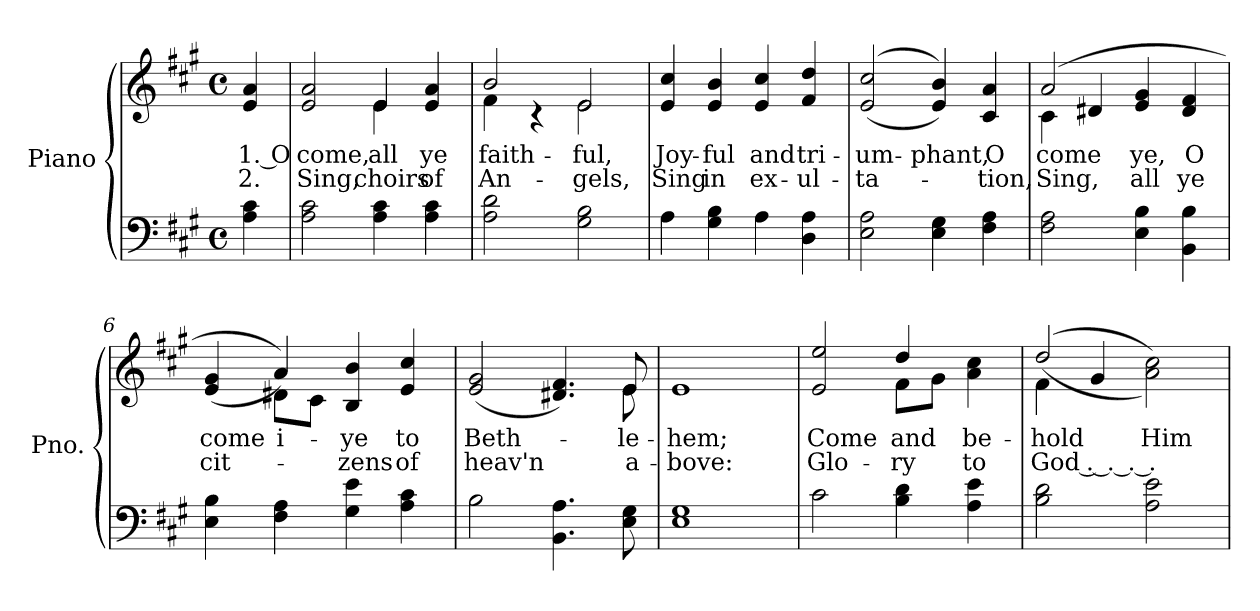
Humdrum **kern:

**kern	**kern	**text	**text
*part1	*part1	*part1	*part1
*staff2	*staff1	*staff1	*staff1
*I"Piano	*	*	*
*I'Pno.	*	*	*
!!LO:PB:g=z
*clefF4	*clefG2	*	*
*k[f#c#g#]	*k[f#c#g#]	*	*
*A:	*A:	*	*
*M4/4	*M4/4	*	*
*met(c)	*met(c)	*	*
=	=	=	=
!	!	!LO:LY:b:color=#000000	!LO:LY:b:color=#000000
4Ai\ 4c#i	4ei/ 4ai	1. O	2.
=1	=1	=1	=1
!	!	!LO:LY:b:color=#000000	!LO:LY:b:color=#000000
*	*^	*	*
2Ai\ 2c#i	2ei/ 2ai	2ryy	come,	Sing,
!	!	!	!LO:LY:b:color=#000000	!LO:LY:b:color=#000000
4Ai\ 4c#i	4ei/	4ei\	all	choirs
!	!	!	!LO:LY:b:color=#000000	!LO:LY:b:color=#000000
4Ai\ 4c#i	4ei/ 4ai	4ryy	ye	of
=2	=2	=2	=2	=2
!	!	!	!LO:LY:b:color=#000000	!LO:LY:b:color=#000000
2Ai\ 2di	2bi/	4f#i\	faith-	An-
.	.	4r	.	.
!	!	!	!LO:LY:b:color=#000000	!LO:LY:b:color=#000000
2G#i\ 2Bi	2ei/	2ei\	-ful,	-gels,
*	*v	*v	*	*
=3	=3	=3	=3
*	*^	*	*
!	!	!	!LO:LY:b:color=#000000	!LO:LY:b:color=#000000
*	*v	*v	*	*
4Ai\	4ei/ 4cc#i	Joy-	Sing
!	!	!LO:LY:b:color=#000000	!LO:LY:b:color=#000000
4G#i\ 4Bi	4ei/ 4bi	-ful	in
!	!	!LO:LY:b:color=#000000	!LO:LY:b:color=#000000
4Ai\	4ei/ 4cc#i	and	ex-
!	!	!LO:LY:b:color=#000000	!LO:LY:b:color=#000000
4Di\ 4Ai	4f#i/ 4ddi	tri-	-ul-
=4	=4	=4	=4
!	!	!LO:LY:b:color=#000000	!LO:LY:b:color=#000000
2Ei\ 2Ai	((2ei/ 2cc#i	-um-	-ta-
!	!	!LO:LY:b:color=#000000	!
4Ei\ 4G#i	4ei/ 4bi))	-phant,	.
!	!	!LO:LY:b:color=#000000	!LO:LY:b:color=#000000
4F#i\ 4Ai	4c#i/ 4ai	O	-tion,
=5	=5	=5	=5
!	!	!LO:LY:b:color=#000000	!LO:LY:b:color=#000000
*	*^	*	*
2F#i\ 2Ai	(2ai/	4c#i\	come	Sing,
.	.	4d#Xi/	.	.
!	!	!	!LO:LY:b:color=#000000	!LO:LY:b:color=#000000
4Ei\ 4Bi	4ei/ 4g#i	2ryy	ye,	all
!	!	!	!LO:LY:b:color=#000000	!LO:LY:b:color=#000000
4BBi\ 4Bi	4d#i/ 4f#i	.	O	ye
=6	=6	=6	=6	=6
!	!	!	!LO:LY:b:color=#000000	!LO:LY:b:color=#000000
4Ei\ 4Bi	(4ei/ 4g#i	4ryy	come	cit-
!	!	!	!LO:LY:b:color=#000000	!
4F#i\ 4Ai	4ai/))	8d#Xi\L	-i-	.
.	.	8c#i\J	.	.
!	!	!	!LO:LY:b:color=#000000	!LO:LY:b:color=#000000
4G#i\ 4ei	4Bi/ 4bi	2ryy	ye	-zens
!	!	!	!LO:LY:b:color=#000000	!LO:LY:b:color=#000000
4Ai\ 4c#i	4ei/ 4cc#i	.	to	of
!!LO:LB:g=z	!!
=7	=7	=7	=7	=7
!	!	!	!LO:LY:b:color=#000000	!LO:LY:b:color=#000000
2Bi\	(2ei/ 2g#i	2..ryy	Beth-	heav'n
4.BBi\ 4.Ai	(4.d#Xi/ 4.f#i)	.	.	.
!	!	!	!LO:LY:b:color=#000000	!LO:LY:b:color=#000000
8Ei\ 8G#i	8ei/	8ei\	-le-	a-
*	*v	*v	*	*
=8	=8	=8	=8
*	*^	*	*
!	!	!	!LO:LY:b:color=#000000	!LO:LY:b:color=#000000
*	*v	*v	*	*
1Ei 1G#i	1ei	-hem;	-bove:
=9	=9	=9	=9
!	!	!LO:LY:b:color=#000000	!LO:LY:b:color=#000000
*	*^	*	*
2c#i\	2ei/ 2eei	2ryy	Come	Glo-
!	!	!	!LO:LY:b:color=#000000	!LO:LY:b:color=#000000
4Bi\ 4di	4ddi/	8f#i\L	and	-ry
.	.	8g#i\J	.	.
!	!	!	!LO:LY:b:color=#000000	!LO:LY:b:color=#000000
4Ai\ 4ei	4ai\ 4cc#i	4ryy	be-	to
=10	=10	=10	=10	=10
!	!	!	!LO:LY:b:color=#000000	!LO:LY:b:color=#000000
2Bi\ 2di	((2ddi/	4f#i\	-hold	God . . . .
.	.	4g#i/	.	.
!	!	!	!LO:LY:b:color=#000000	!
2Ai\ 2ei	(2ai\ 2cc#i))	2ryy	Him	.
*	*v	*v	*	*
=	=	=	=
*-	*-	*-	*-
